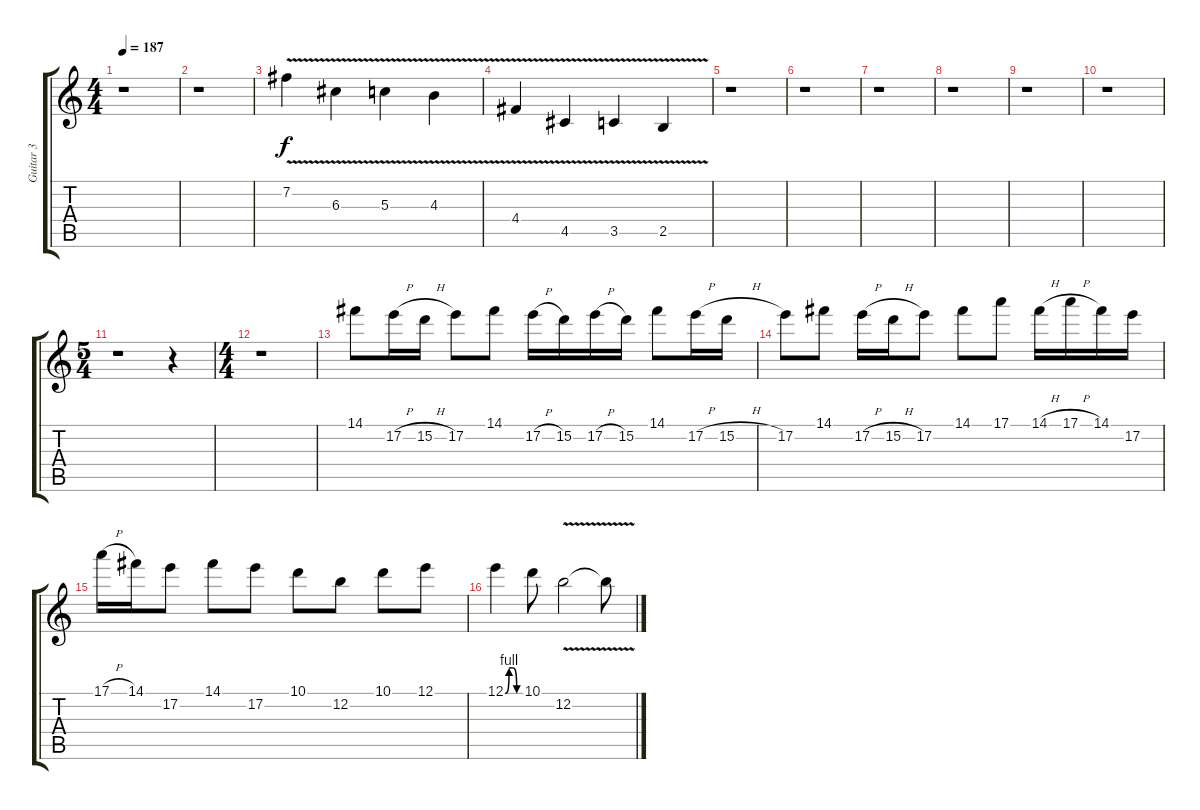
\track ("Guitar 3" "Guitar 3") {instrument distortionguitar}
\staff {score tabs}
\tuning (E4 B3 G3 D3 A2 E2) {hide}
\ts (4 4)
\tempo 187
\clef g2
\ks c
r.1{dy f} |
r.1 |
7.2{v}.4 6.3{v}.4 5.3{v}.4 4.3{v}.4 |
4.4{v}.4 4.5{v}.4 3.5{v}.4 2.5{v}.4 |
r.1 |
r.1 |
r.1 |
r.1 |
r.1 |
r.1 |
\ts (5 4)
r.1 r.4 |
\ts (4 4)
r.1 |
14.1.8 17.2{h}.16 15.2{h}.16 17.2.8 14.1.8 17.2{h}.16 15.2.16 17.2{h}.16 15.2.16 14.1.8 17.2{h}.16 15.2{h}.16 |
17.2.8 14.1.8 17.2{h}.16 15.2{h}.16 17.2.8 14.1.8 17.1.8 14.1{h}.16 17.1{h}.16 14.1.16 17.2.16 |
17.1{h}.16 14.1.16 17.2.8 14.1.8 17.2.8 10.1.8 12.2.8 10.1.8 12.1.8 |
12.1{be (custom 0 0 15 4 30 4 45 0 60 0)}.4 10.1.8 12.2{v}.2 12.2{t}.8
